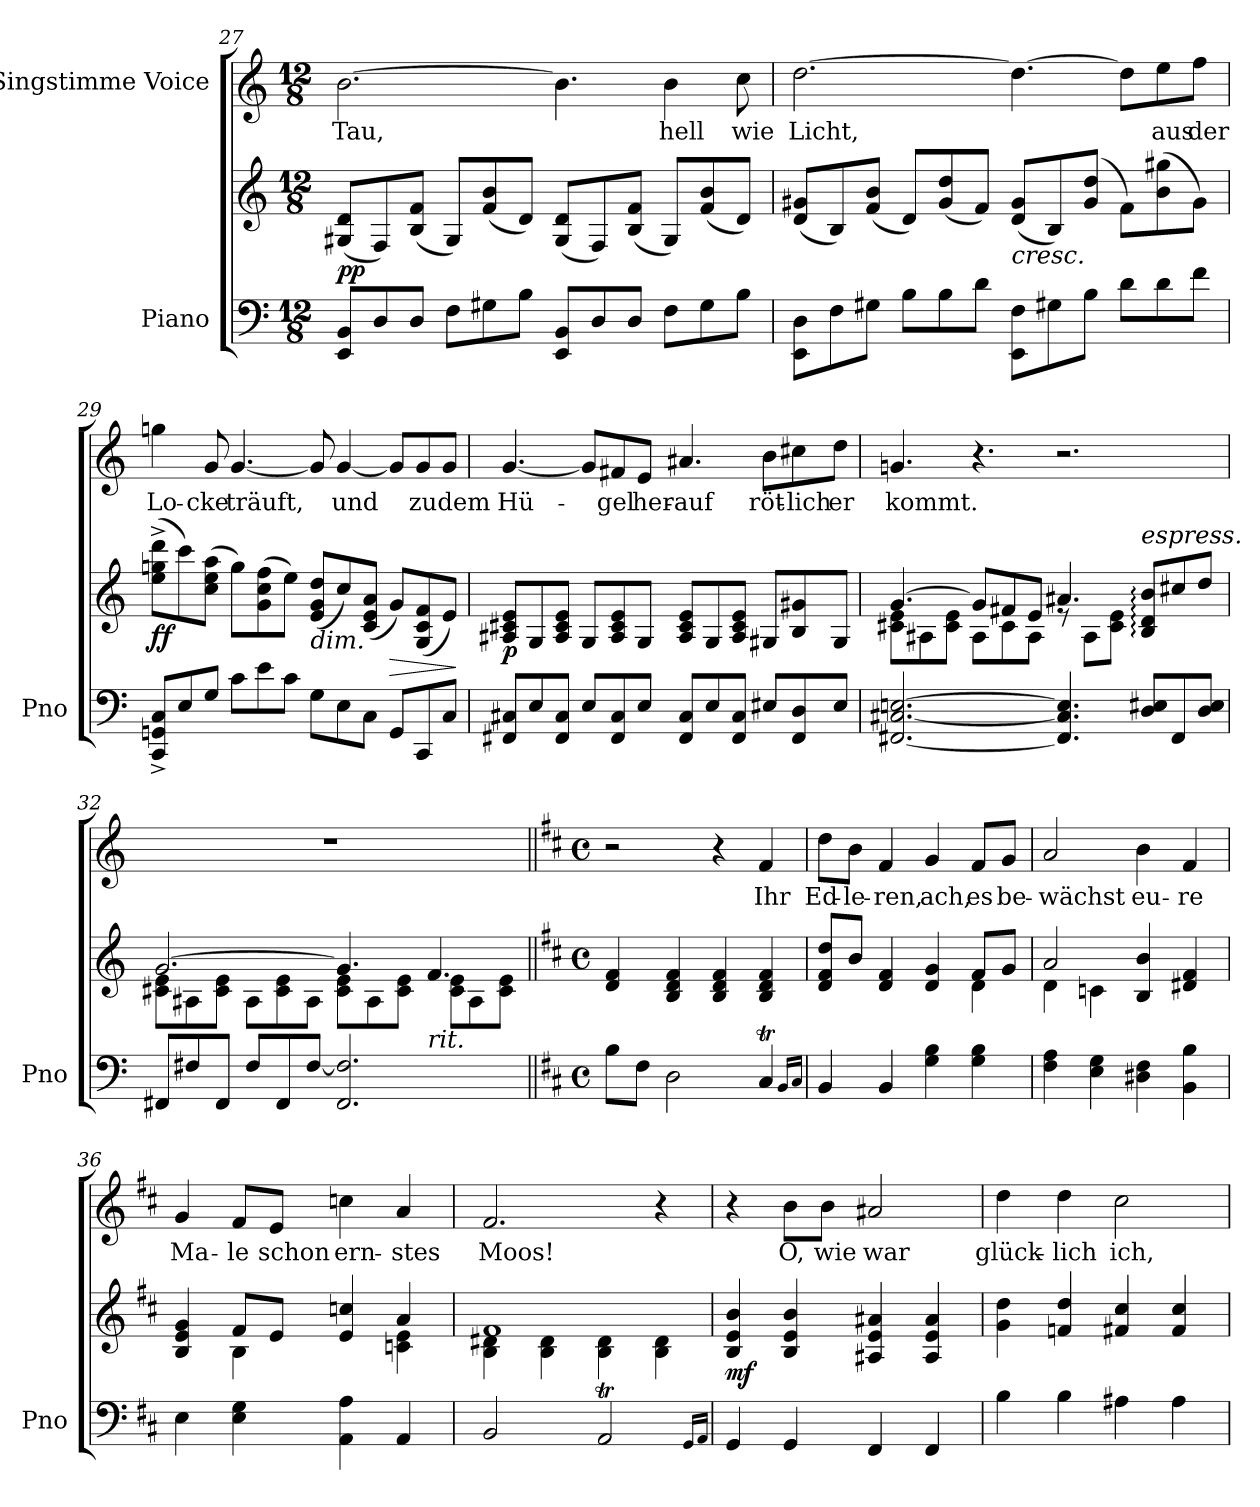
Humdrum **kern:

**kern	**kern	**dynam	**kern	**text
*part2	*part2	*part2	*part1	*part1
*staff3	*staff2	*staff2/3	*staff1	*staff1
*I"Piano	*	*	*I"Singstimme Voice	*
*I'Pno	*	*	*	*
*clefF4	*clefG2	*	*clefG2	*
*k[]	*k[]	*	*k[]	*
*M12/8	*M12/8	*	*M12/8	*
=27	=27	=27	=27	=27
!	!	!LO:DY:b	!	!LO:LY:b
8EE/ 8BB/L	(<8G#X/ 8d/L	pp	[2.b\	Tau,
8D/	8F/)	.	.	.
8D/J	(<8B/ 8f/J	.	.	.
8F\L	8G#/L)	.	.	.
8G#X\	(<8f/ 8b/	.	.	.
8B\J	8d/J)	.	.	.
8EE/ 8BB/L	(<8G#/ 8d/L	.	4.b\]	.
8D/	8F/)	.	.	.
8D/J	(<8B/ 8f/J	.	.	.
!	!	!	!	!LO:LY:b
8F\L	8G#/L)	.	4b\	hell
8G#\	(<8f/ 8b/	.	.	.
!	!	!	!	!LO:LY:b
8B\J	8d/J)	.	8cc\	wie
!!LO:LB:g=z
=28	=28	=28	=28	=28
!	!	!	!	!LO:LY:b
8EE\ 8D\L	(<8d/ 8g#X/L	.	[2.dd\	Licht,
8F\	8B/)	.	.	.
8G#X\J	(<8f/ 8b/J	.	.	.
8B\L	8d/L)	.	.	.
8B\	(<8g#/ 8dd/	.	.	.
8d\J	8f/J)	.	.	.
!	!LO:TX:b:i:t=cresc.	!	!	!
8EE\ 8F\L	(<8d/ 8g#/L	.	4.dd\_	.
8G#X\	8B/)	.	.	.
8B\J	(<8g#/ 8dd/J	.	.	.
8d\L	8f\L)	.	8dd\L]	.
!	!	!	!	!LO:LY:b
8d\	(>8b\ 8gg#X\	.	8ee\	aus
!	!	!	!	!LO:LY:b
8f\J	8g#\J)	.	8ff\J	der
=29	=29	=29	=29	=29
!	!	!LO:DY:b	!	!LO:LY:b
8CC/^ 8GGn/^ 8C/^L	(>8ee\^ 8ggn\^ 8ddd\^L	ff	4ggn\	Lo-
8E/	8ccc\)	.	.	.
!	!	!	!	!LO:LY:b
8G/J	(>8cc\ 8ee\ 8aa\J	.	8g/	-cke
!	!	!	!	!LO:LY:b
8c\L	8gg\L)	.	[4.g/	träuft,
8e\	(>8g\ 8cc\ 8ff\	.	.	.
8c\J	8ee\J)	.	.	.
!	!LO:TX:b:i:t=dim.	!	!	!
8G\L	(<8e/ 8g/ 8dd/L	.	8g/]	.
!	!	!	!	!LO:LY:b
8E\	8cc/)	.	[4g/	und
8C\J	(<8c/ 8e/ 8a/J	.	.	.
!	!	!LO:HP:b	!	!
8GG/L	8g/L)	>	8g/L]	.
!	!	!	!	!LO:LY:b
8CC/	(<8G/ 8c/ 8f/	.	8g/	zu
!	!	!	!	!LO:LY:b
8C/J	8e/J)	.	8g/J	dem
.	.	]	.	.
=30	=30	=30	=30	=30
!	!	!LO:DY:b	!	!LO:LY:b
8FF#X/ 8C#X/L	8A#X/ 8c#X/ 8e/L	p	[4.g/	Hü-
8E/	8G/	.	.	.
8FF#/ 8C#/J	8A#/ 8c#/ 8e/J	.	.	.
8E/L	8G/L	.	8g/L]	.
!	!	!	!	!LO:LY:b
8FF#/ 8C#/	8A#/ 8c#/ 8e/	.	8f#X/	-gel
!	!	!	!	!LO:LY:b
8E/J	8G/J	.	8e/J	her-
!	!	!	!	!LO:LY:b
8FF#/ 8C#/L	8A#/ 8c#/ 8e/L	.	4.a#X/	-auf
8E/	8G/	.	.	.
8FF#/ 8C#/J	8A#/ 8c#/ 8e/J	.	.	.
!	!	!	!	!LO:LY:b
8E#X/L	8G#X/L	.	8b\L	röt-
!	!	!	!	!LO:LY:b
8FF#/ 8D/	8B/ 8g#X/	.	8cc#X\	-lich
!	!	!	!	!LO:LY:b
8E#/J	8G#/J	.	8dd\J	er
!!LO:LB:g=z
=31	=31	=31	=31	=31
*	*^	*	*	*
!	!	!	!	!	!LO:LY:b
[2.FF#X/ [2.C#X/ [2.En/	[4.g/	8c#X\ 8e\L	.	4.gn/	kommt.
.	.	8A#X\	.	.	.
.	.	8c#\ 8e\J	.	.	.
.	8g/L]	8A#\L	.	4.r	.
.	8f#X/	8c#\	.	.	.
.	8e/J	8A#\J	.	.	.
4.FF#/] 4.C#/] 4.E/]	4.a#X/	8re	.	2.r	.
.	.	8A#\L	.	.	.
.	.	8c#\ 8e\J	.	.	.
!	!LO:TX:a:i:t=espress.	!	!	!	!
8D/ 8E#X/L	8B/: 8d/: 8b/:L	4.ryy	.	.	.
8FF#/	8cc#X/	.	.	.	.
8D/ 8E#/J	8dd/J	.	.	.	.
=32	=32	=32	=32	=32	=32
8FF#X/L	[2.g/	8c#X\ 8e\L	.	1.r	.
8F#X/	.	8A#X\	.	.	.
8FF#/J	.	8c#\ 8e\J	.	.	.
8F#/L	.	8A#\L	.	.	.
8FF#/	.	8c#\ 8e\	.	.	.
[8F#/J	.	8A#\J	.	.	.
2.FF#/ 2.F#/]	4.g/]	8c#\ 8e\L	.	.	.
.	.	8A#\	.	.	.
.	.	8c#\ 8e\J	.	.	.
!	!LO:TX:b:i:t=rit.	!	!	!	!
.	4.f/	8c#\ 8e\L	.	.	.
.	.	8A#\	.	.	.
.	.	8c#\ 8e\J	.	.	.
*	*v	*v	*	*	*
=33||	=33||	=33||	=33||	=33||
*k[f#c#]	*k[f#c#]	*	*k[f#c#]	*
*M4/4	*M4/4	*	*M4/4	*
*met(c)	*met(c)	*	*met(c)	*
8B\L	4d/ 4f#/	.	2r	.
8F#\J	.	.	.	.
2D\	4B/ 4d/ 4f#/	.	.	.
.	4B/ 4d/ 4f#/	.	4r	.
!	!	!	!	!LO:LY:b
4C#t/	4B/ 4d/ 4f#/	.	4f#/	Ihr
16qBB/LL	.	.	.	.
16qC#/JJ	.	.	.	.
!!LO:PB:g=z
=34	=34	=34	=34	=34
*	*^	*	*	*
!	!	!	!	!	!LO:LY:b
4BB/	8d/ 8f#/ 8dd/L	2.rddyy	.	8dd\L	Ed-
!	!	!	!	!	!LO:LY:b
.	8b/J	.	.	8b\J	-le-
!	!	!	!	!	!LO:LY:b
4BB/	4d/ 4f#/	.	.	4f#/	-ren,
!	!	!	!	!	!LO:LY:b
4G\ 4B\	4d/ 4g/	.	.	4g/	ach,
!	!	!	!	!	!LO:LY:b
4G\ 4B\	8f#/L	4d\	.	8f#/L	es
!	!	!	!	!	!LO:LY:b
.	8g/J	.	.	8g/J	be-
=35	=35	=35	=35	=35	=35
!	!	!	!	!	!LO:LY:b
4F#\ 4A\	2a/	4d\	.	2a/	-wächst
4E\ 4G\	.	4cn\	.	.	.
!	!	!	!	!	!LO:LY:b
4D#X\ 4F#\	4B/ 4b/	2ryy	.	4b\	eu-
!	!	!	!	!	!LO:LY:b
4BB\ 4B\	4d#X/ 4f#/	.	.	4f#/	-re
=36	=36	=36	=36	=36	=36
!	!	!	!	!	!LO:LY:b
4E\	4B/ 4e/ 4g/	4ryy	.	4g/	Ma-
!	!	!	!	!	!LO:LY:b
4E\ 4G\	8f#/L	4B\	.	8f#/L	-le
!	!	!	!	!	!LO:LY:b
.	8e/J	.	.	8e/J	schon
!	!	!	!	!	!LO:LY:b
4AA\ 4A\	4e/ 4ccn/	4ryy	.	4ccn\	ern-
!	!	!	!	!	!LO:LY:b
4AA/	4a/	4cni\ 4e\	.	4a/	-stes
=37	=37	=37	=37	=37	=37
!	!	!	!	!	!LO:LY:b
2BB/	1f#	4B\ 4d#X\	.	2.f#/	Moos!
.	.	4B\ 4d#\	.	.	.
2AAT/	.	4B\ 4d#\	.	.	.
.	.	4B\ 4d#\	.	4r	.
*	*v	*v	*	*	*
16qGG/LL	.	.	.	.
16qAA/JJ	.	.	.	.
!!LO:LB:g=z
=38	=38	=38	=38	=38
!	!	!LO:DY:b	!	!
4GG/	4B/ 4e/ 4b/	mf	4r	.
!	!	!	!	!LO:LY:b
4GG/	4B/ 4e/ 4b/	.	8b\L	O,
!	!	!	!	!LO:LY:b
.	.	.	8b\J	wie
!	!	!	!	!LO:LY:b
4FF#/	4A#X/ 4e/ 4a#X/	.	2a#X/	war
4FF#/	4A#/ 4e/ 4a#/	.	.	.
=39	=39	=39	=39	=39
!	!	!	!	!LO:LY:b
4B\	4g\ 4dd\	.	4dd\	glück-
!	!	!	!	!LO:LY:b
4B\	4fn/ 4dd/	.	4dd\	-lich
!	!	!	!	!LO:LY:b
4A#X\	4f#X/ 4cc#/	.	2cc#\	ich,
4A#\	4f#/ 4cc#/	.	.	.
=	=	=	=	=
*-	*-	*-	*-	*-
